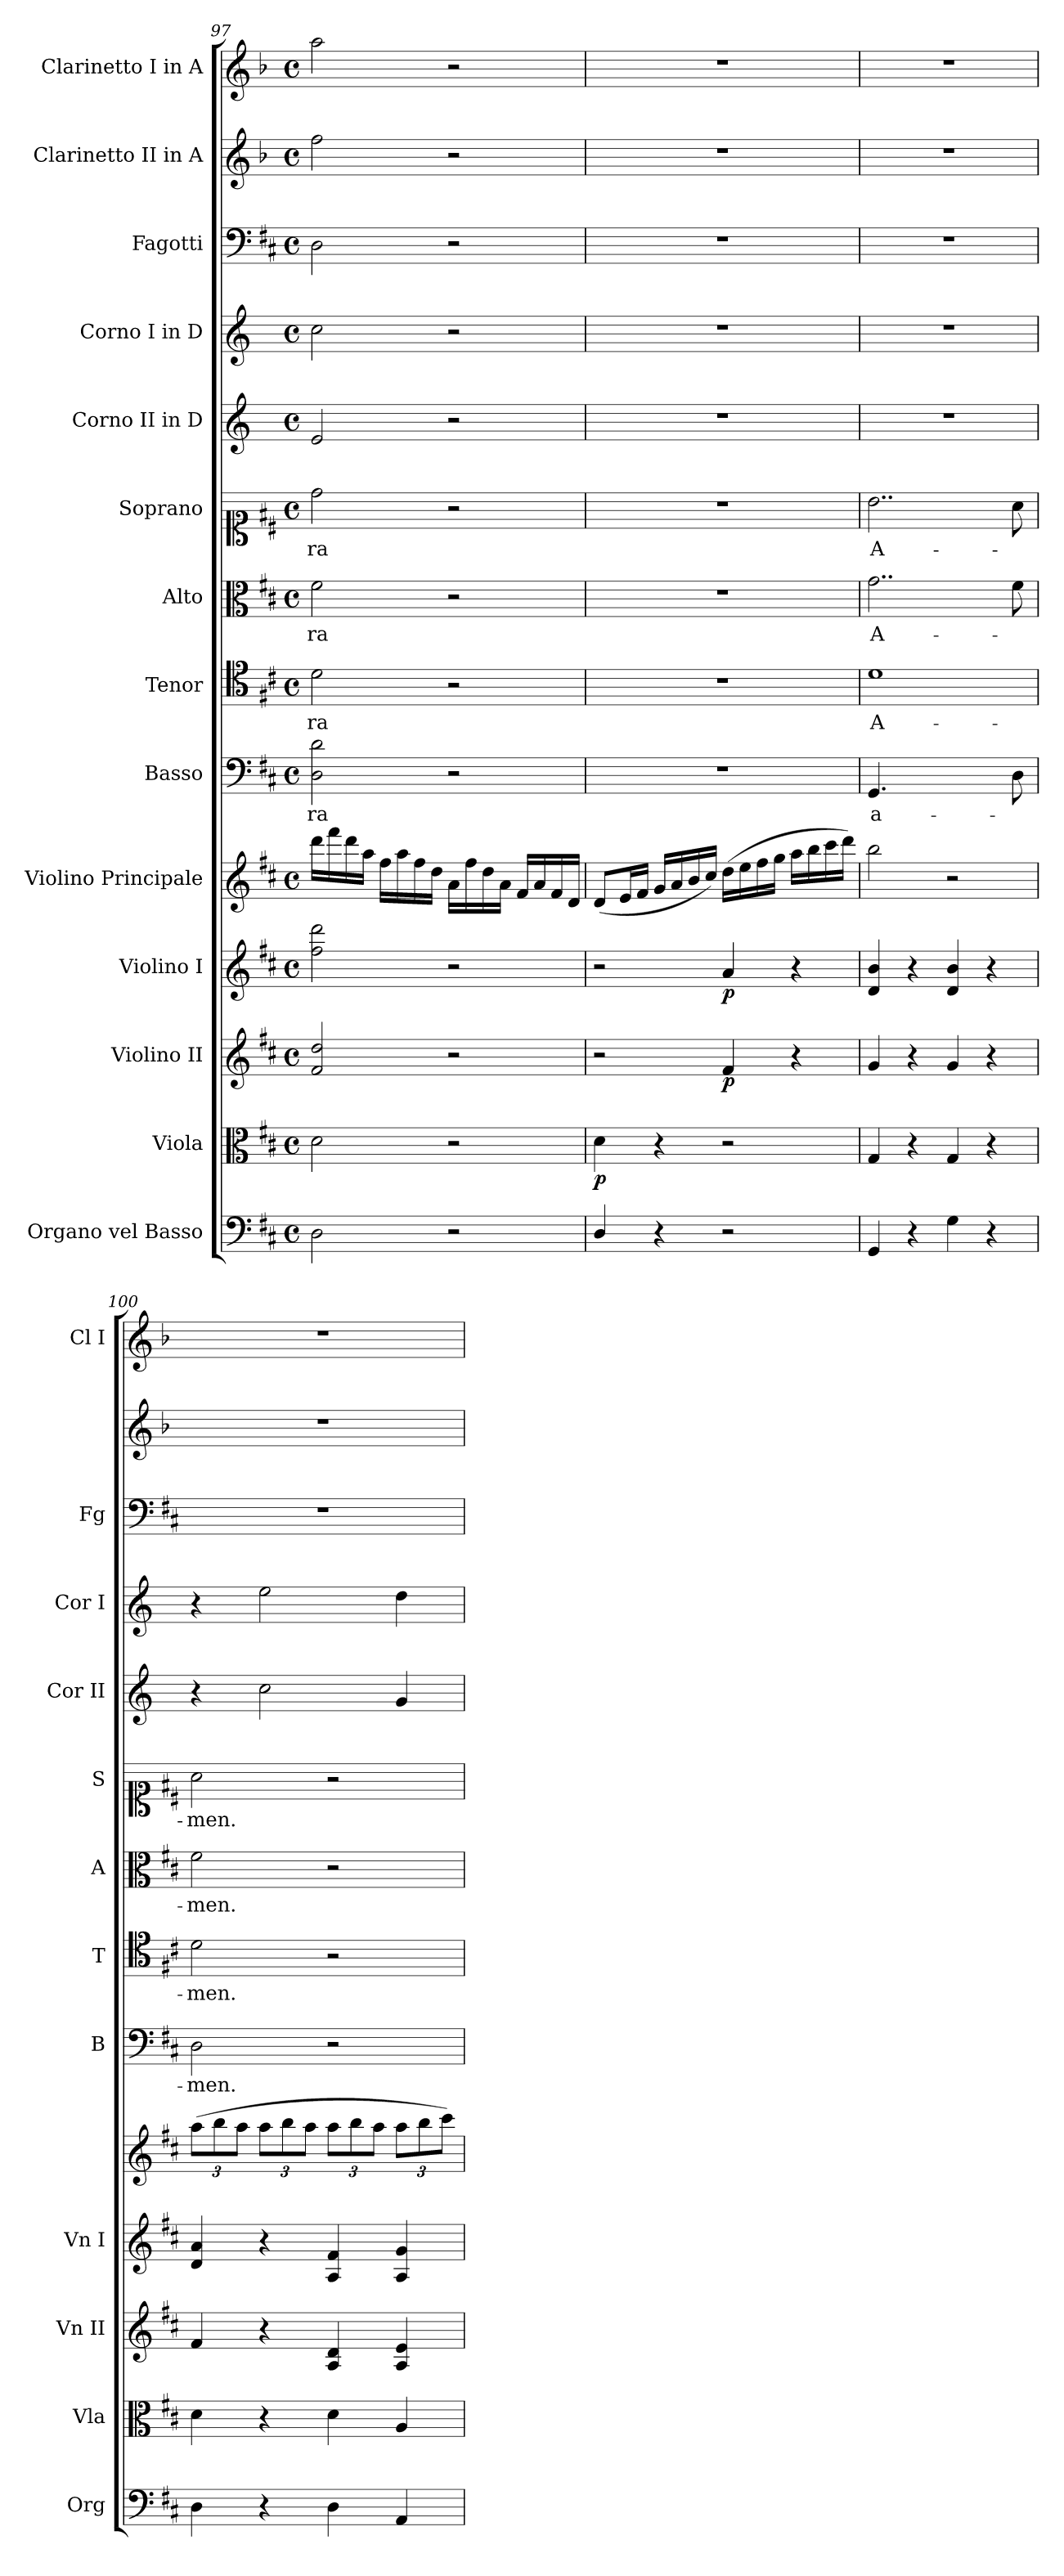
**kern	**kern	**dynam	**kern	**dynam	**kern	**dynam	**kern	**kern	**text	**kern	**text	**kern	**text	**kern	**text	**kern	**kern	**kern	**kern	**kern
*part14	*part13	*part13	*part12	*part12	*part11	*part11	*part10	*part9	*part9	*part8	*part8	*part7	*part7	*part6	*part6	*part5	*part4	*part3	*part2	*part1
*staff14	*staff13	*staff13	*staff12	*staff12	*staff11	*staff11	*staff10	*staff9	*staff9	*staff8	*staff8	*staff7	*staff7	*staff6	*staff6	*staff5	*staff4	*staff3	*staff2	*staff1
*I"Organo vel Basso	*I"Viola	*	*I"Violino II	*	*I"Violino I	*	*I"Violino Principale	*I"Basso	*	*I"Tenor	*	*I"Alto	*	*I"Soprano	*	*I"Corno II in D	*I"Corno I in D	*I"Fagotti	*I"Clarinetto II in A	*I"Clarinetto I in A
*I'Org	*I'Vla	*	*I'Vn II	*	*I'Vn I	*	*	*I'B	*	*I'T	*	*I'A	*	*I'S	*	*I'Cor II	*I'Cor I	*I'Fg	*	*I'Cl I
*clefF4	*clefC3	*	*clefG2	*	*clefG2	*	*clefG2	*clefF4	*	*clefC4	*	*clefC3	*	*clefC1	*	*clefG2	*clefG2	*clefF4	*clefG2	*clefG2
*	*	*	*	*	*	*	*	*	*	*	*	*	*	*	*	*ITrd-1c-2	*ITrd-1c-2	*	*ITrd2c3	*ITrd2c3
*k[f#c#]	*k[f#c#]	*	*k[f#c#]	*	*k[f#c#]	*	*k[f#c#]	*k[f#c#]	*	*k[f#c#]	*	*k[f#c#]	*	*k[f#c#]	*	*k[f#c#]	*k[f#c#]	*k[f#c#]	*k[f#c#]	*k[f#c#]
*D:	*D:	*	*D:	*	*D:	*	*D:	*D:	*	*D:	*	*D:	*	*D:	*	*	*	*D:	*D:	*D:
*M4/4	*M4/4	*	*M4/4	*	*M4/4	*	*M4/4	*M4/4	*	*M4/4	*	*M4/4	*	*M4/4	*	*M4/4	*M4/4	*M4/4	*M4/4	*M4/4
*met(c)	*met(c)	*	*met(c)	*	*met(c)	*	*met(c)	*met(c)	*	*met(c)	*	*met(c)	*	*met(c)	*	*met(c)	*met(c)	*met(c)	*met(c)	*met(c)
=97	=97	=97	=97	=97	=97	=97	=97	=97	=97	=97	=97	=97	=97	=97	=97	=97	=97	=97	=97	=97
2D	2d	.	2f# 2dd	.	2ff# 2ddd	.	16dddLL	2D 2d	-ra	2d	-ra	2f#	-ra	2dd	-ra	2f#	2dd	2D	2dd	2ff#
.	.	.	.	.	.	.	16fff#	.	.	.	.	.	.	.	.	.	.	.	.	.
.	.	.	.	.	.	.	16ddd	.	.	.	.	.	.	.	.	.	.	.	.	.
.	.	.	.	.	.	.	16aaJJ	.	.	.	.	.	.	.	.	.	.	.	.	.
.	.	.	.	.	.	.	16ff#LL	.	.	.	.	.	.	.	.	.	.	.	.	.
.	.	.	.	.	.	.	16aa	.	.	.	.	.	.	.	.	.	.	.	.	.
.	.	.	.	.	.	.	16ff#	.	.	.	.	.	.	.	.	.	.	.	.	.
.	.	.	.	.	.	.	16ddJJ	.	.	.	.	.	.	.	.	.	.	.	.	.
2r	2r	.	2r	.	2r	.	16aLL	2r	.	2r	.	2r	.	2r	.	2r	2r	2r	2r	2r
.	.	.	.	.	.	.	16ff#	.	.	.	.	.	.	.	.	.	.	.	.	.
.	.	.	.	.	.	.	16dd	.	.	.	.	.	.	.	.	.	.	.	.	.
.	.	.	.	.	.	.	16aJJ	.	.	.	.	.	.	.	.	.	.	.	.	.
.	.	.	.	.	.	.	16f#LL	.	.	.	.	.	.	.	.	.	.	.	.	.
.	.	.	.	.	.	.	16a	.	.	.	.	.	.	.	.	.	.	.	.	.
.	.	.	.	.	.	.	16f#	.	.	.	.	.	.	.	.	.	.	.	.	.
.	.	.	.	.	.	.	16dJJ	.	.	.	.	.	.	.	.	.	.	.	.	.
=98	=98	=98	=98	=98	=98	=98	=98	=98	=98	=98	=98	=98	=98	=98	=98	=98	=98	=98	=98	=98
4D/	4d	p	2r	.	2r	.	(<8dL	1r	.	1r	.	1r	.	1r	.	1r	1r	1r	1r	1r
.	.	.	.	.	.	.	16eL	.	.	.	.	.	.	.	.	.	.	.	.	.
.	.	.	.	.	.	.	16f#JJ	.	.	.	.	.	.	.	.	.	.	.	.	.
4r	4r	.	.	.	.	.	16gLL	.	.	.	.	.	.	.	.	.	.	.	.	.
.	.	.	.	.	.	.	16a	.	.	.	.	.	.	.	.	.	.	.	.	.
.	.	.	.	.	.	.	16b	.	.	.	.	.	.	.	.	.	.	.	.	.
.	.	.	.	.	.	.	16cc#JJ)	.	.	.	.	.	.	.	.	.	.	.	.	.
2r	2r	.	4f#	p	4a	p	(>16ddLL	.	.	.	.	.	.	.	.	.	.	.	.	.
.	.	.	.	.	.	.	16ee	.	.	.	.	.	.	.	.	.	.	.	.	.
.	.	.	.	.	.	.	16ff#	.	.	.	.	.	.	.	.	.	.	.	.	.
.	.	.	.	.	.	.	16ggJJ	.	.	.	.	.	.	.	.	.	.	.	.	.
.	.	.	4r	.	4r	.	16aaLL	.	.	.	.	.	.	.	.	.	.	.	.	.
.	.	.	.	.	.	.	16bb	.	.	.	.	.	.	.	.	.	.	.	.	.
.	.	.	.	.	.	.	16ccc#	.	.	.	.	.	.	.	.	.	.	.	.	.
.	.	.	.	.	.	.	16dddJJ)	.	.	.	.	.	.	.	.	.	.	.	.	.
=99	=99	=99	=99	=99	=99	=99	=99	=99	=99	=99	=99	=99	=99	=99	=99	=99	=99	=99	=99	=99
!	!	!	!	!	!	!	!	!LO:N:vis=4.	!	!	!	!	!	!	!	!	!	!	!	!
4GG	4G	.	4g	.	4d 4b	.	2bb	2..GG	a-	1d	A-	2..g	A-	2..b	A-	1r	1r	1r	1r	1r
4r	4r	.	4r	.	4r	.	.	.	.	.	.	.	.	.	.	.	.	.	.	.
4G	4G	.	4g	.	4d 4b	.	2r	.	.	.	.	.	.	.	.	.	.	.	.	.
4r	4r	.	4r	.	4r	.	.	.	.	.	.	.	.	.	.	.	.	.	.	.
.	.	.	.	.	.	.	.	8D	.	.	.	8f#	.	8a	.	.	.	.	.	.
=100	=100	=100	=100	=100	=100	=100	=100	=100	=100	=100	=100	=100	=100	=100	=100	=100	=100	=100	=100	=100
4D	4d	.	4f#	.	4d 4a	.	(>12aaL	2D	-men.	2d	-men.	2f#	-men.	2a	-men.	4r	4r	1r	1r	1r
.	.	.	.	.	.	.	12bb	.	.	.	.	.	.	.	.	.	.	.	.	.
.	.	.	.	.	.	.	12aaJ	.	.	.	.	.	.	.	.	.	.	.	.	.
4r	4r	.	4r	.	4r	.	12aaL	.	.	.	.	.	.	.	.	2dd	2ff#	.	.	.
.	.	.	.	.	.	.	12bb	.	.	.	.	.	.	.	.	.	.	.	.	.
.	.	.	.	.	.	.	12aaJ	.	.	.	.	.	.	.	.	.	.	.	.	.
4D	4d	.	4A 4d	.	4A 4f#	.	12aaL	2r	.	2r	.	2r	.	2r	.	.	.	.	.	.
.	.	.	.	.	.	.	12bb	.	.	.	.	.	.	.	.	.	.	.	.	.
.	.	.	.	.	.	.	12aaJ	.	.	.	.	.	.	.	.	.	.	.	.	.
4AA	4A	.	4A 4e	.	4A 4g	.	12aaL	.	.	.	.	.	.	.	.	4a	4ee	.	.	.
.	.	.	.	.	.	.	12bb	.	.	.	.	.	.	.	.	.	.	.	.	.
.	.	.	.	.	.	.	12ccc#J)	.	.	.	.	.	.	.	.	.	.	.	.	.
=	=	=	=	=	=	=	=	=	=	=	=	=	=	=	=	=	=	=	=	=
*-	*-	*-	*-	*-	*-	*-	*-	*-	*-	*-	*-	*-	*-	*-	*-	*-	*-	*-	*-	*-
